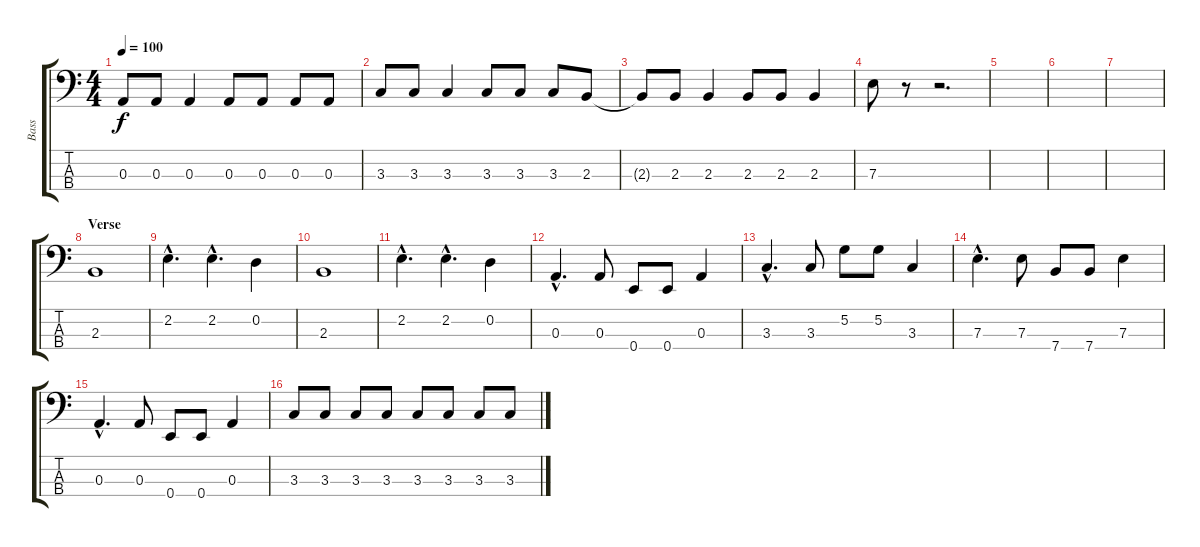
\track ("Bass" "Bass") {instrument electricbassfinger}
\staff {score tabs}
\tuning (G2 D2 A1 E1) {hide}
\ts (4 4)
\tempo 100
\clef f4
\ks c
0.3{t}.8{dy f} 0.3.8 0.3.4 0.3.8 0.3.8 0.3.8 0.3.8 |
3.3.8 3.3.8 3.3.4 3.3.8 3.3.8 3.3.8 2.3.8 |
2.3{t}.8 2.3.8 2.3.4 2.3.8 2.3.8 2.3.4 |
7.3.8 r.8 r.2{d} |
|
|
|
\section ("" "Verse")
2.3.1 |
2.2{hac}.4{d} 2.2{hac}.4{d} 0.2.4 |
2.3.1 |
2.2{hac}.4{d} 2.2{hac}.4{d} 0.2.4 |
0.3{hac}.4{d} 0.3.8 0.4.8 0.4.8 0.3.4 |
3.3{hac}.4{d} 3.3.8 5.2.8 5.2.8 3.3.4 |
7.3{hac}.4{d} 7.3.8 7.4.8 7.4.8 7.3.4 |
0.3{hac}.4{d} 0.3.8 0.4.8 0.4.8 0.3.4 |
3.3.8 3.3.8 3.3.8 3.3.8 3.3.8 3.3.8 3.3.8 3.3.8
